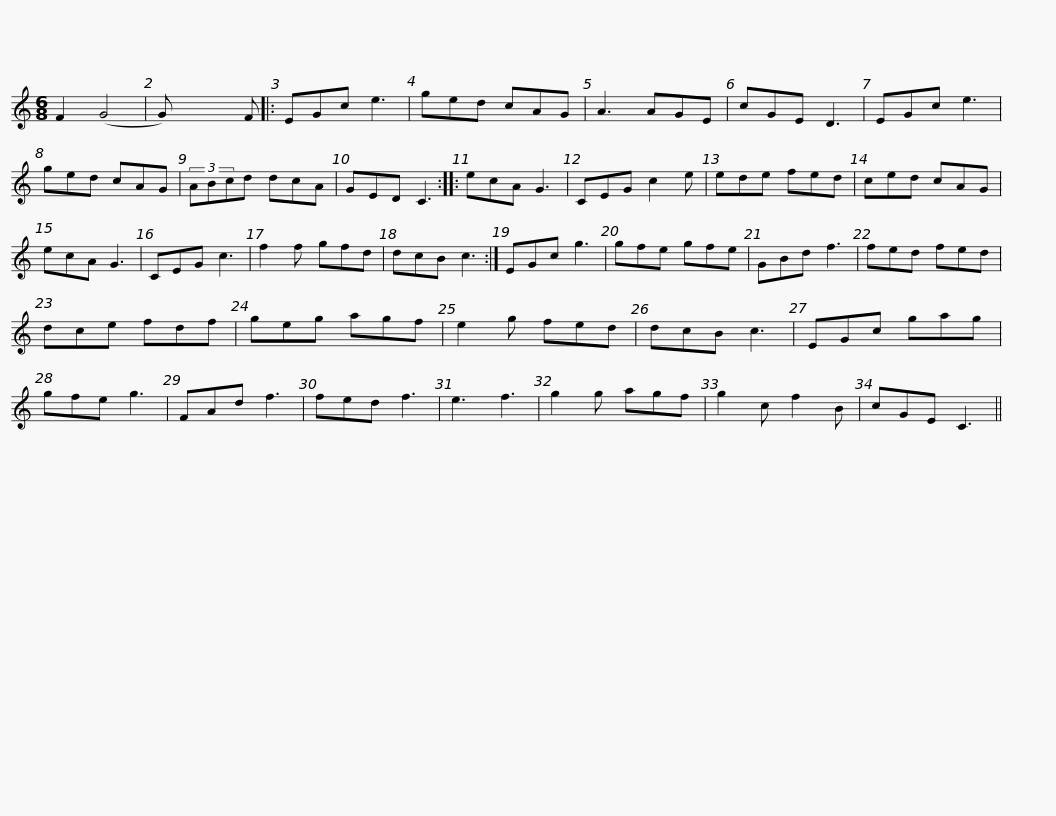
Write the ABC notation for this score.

X:1
L:1/8
M:6/8
I:linebreak $
K:C
V:1 treble
V:1
 F2 (G4 | G) x4 F |: EGc e3 | ged cAG | A3 AGE | %5
 cGE D3 | EGc e3 | ged cAG | (3ABcd dcA |$ GED C3 :: %10
 ecA G3 | CEG c2 e | ede fed | ced cAG | ecA G3 | %15
 CEG c3 | f2 f gfd |$ dcB c3 :| EGc g3 | gfe gfe | %20
 GBd f3 | fed fed | dce fdf | geg agf | e2 g fed |$ %25
 dcB c3 | EGc gag | gfe g3 | FAd f3 | fed f3 | %30
 e3 f3 | g2 g agf | g2 c f2 B | cGE C3 || %34
